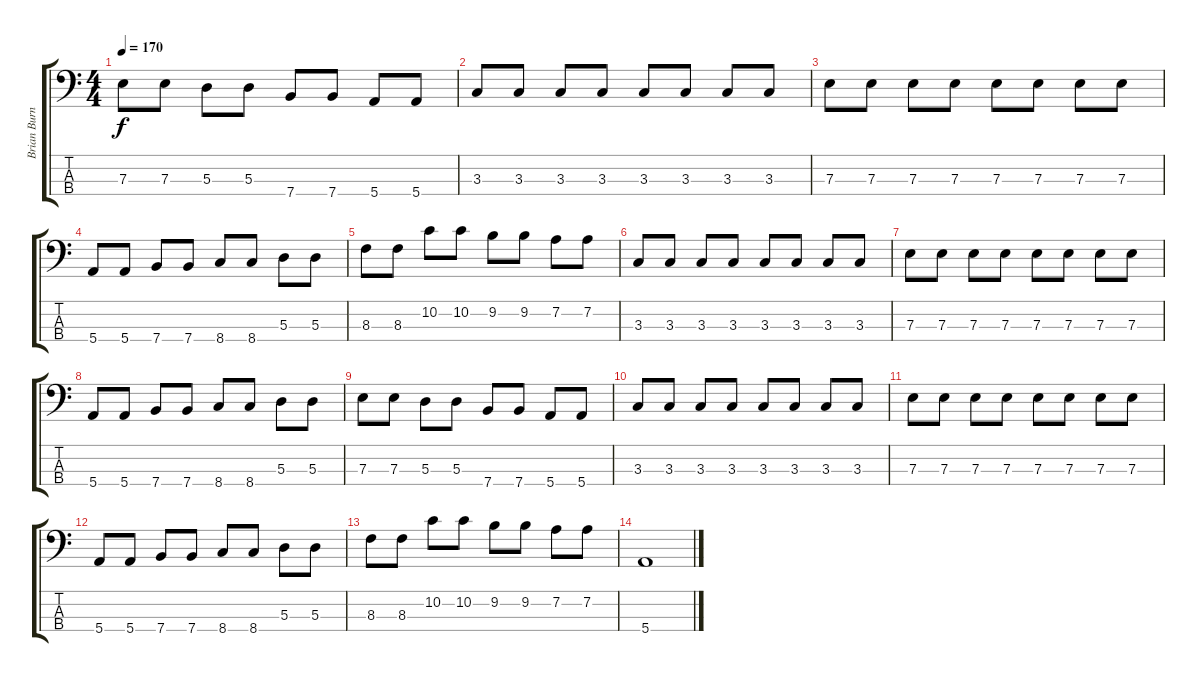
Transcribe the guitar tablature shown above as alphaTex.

\track ("Brian Burnham" "Brian Burn") {instrument electricbasspick}
\staff {score tabs}
\tuning (G2 D2 A1 E1) {hide}
\ts (4 4)
\tempo 170
\clef f4
\ks c
7.3.8{dy f} 7.3.8 5.3.8 5.3.8 7.4.8 7.4.8 5.4.8 5.4.8 |
3.3.8 3.3.8 3.3.8 3.3.8 3.3.8 3.3.8 3.3.8 3.3.8 |
7.3.8 7.3.8 7.3.8 7.3.8 7.3.8 7.3.8 7.3.8 7.3.8 |
5.4.8 5.4.8 7.4.8 7.4.8 8.4.8 8.4.8 5.3.8 5.3.8 |
8.3.8 8.3.8 10.2.8 10.2.8 9.2.8 9.2.8 7.2.8 7.2.8 |
3.3.8 3.3.8 3.3.8 3.3.8 3.3.8 3.3.8 3.3.8 3.3.8 |
7.3.8 7.3.8 7.3.8 7.3.8 7.3.8 7.3.8 7.3.8 7.3.8 |
5.4.8 5.4.8 7.4.8 7.4.8 8.4.8 8.4.8 5.3.8 5.3.8 |
7.3.8 7.3.8 5.3.8 5.3.8 7.4.8 7.4.8 5.4.8 5.4.8 |
3.3.8 3.3.8 3.3.8 3.3.8 3.3.8 3.3.8 3.3.8 3.3.8 |
7.3.8 7.3.8 7.3.8 7.3.8 7.3.8 7.3.8 7.3.8 7.3.8 |
5.4.8 5.4.8 7.4.8 7.4.8 8.4.8 8.4.8 5.3.8 5.3.8 |
8.3.8 8.3.8 10.2.8 10.2.8 9.2.8 9.2.8 7.2.8 7.2.8 |
5.4.1
